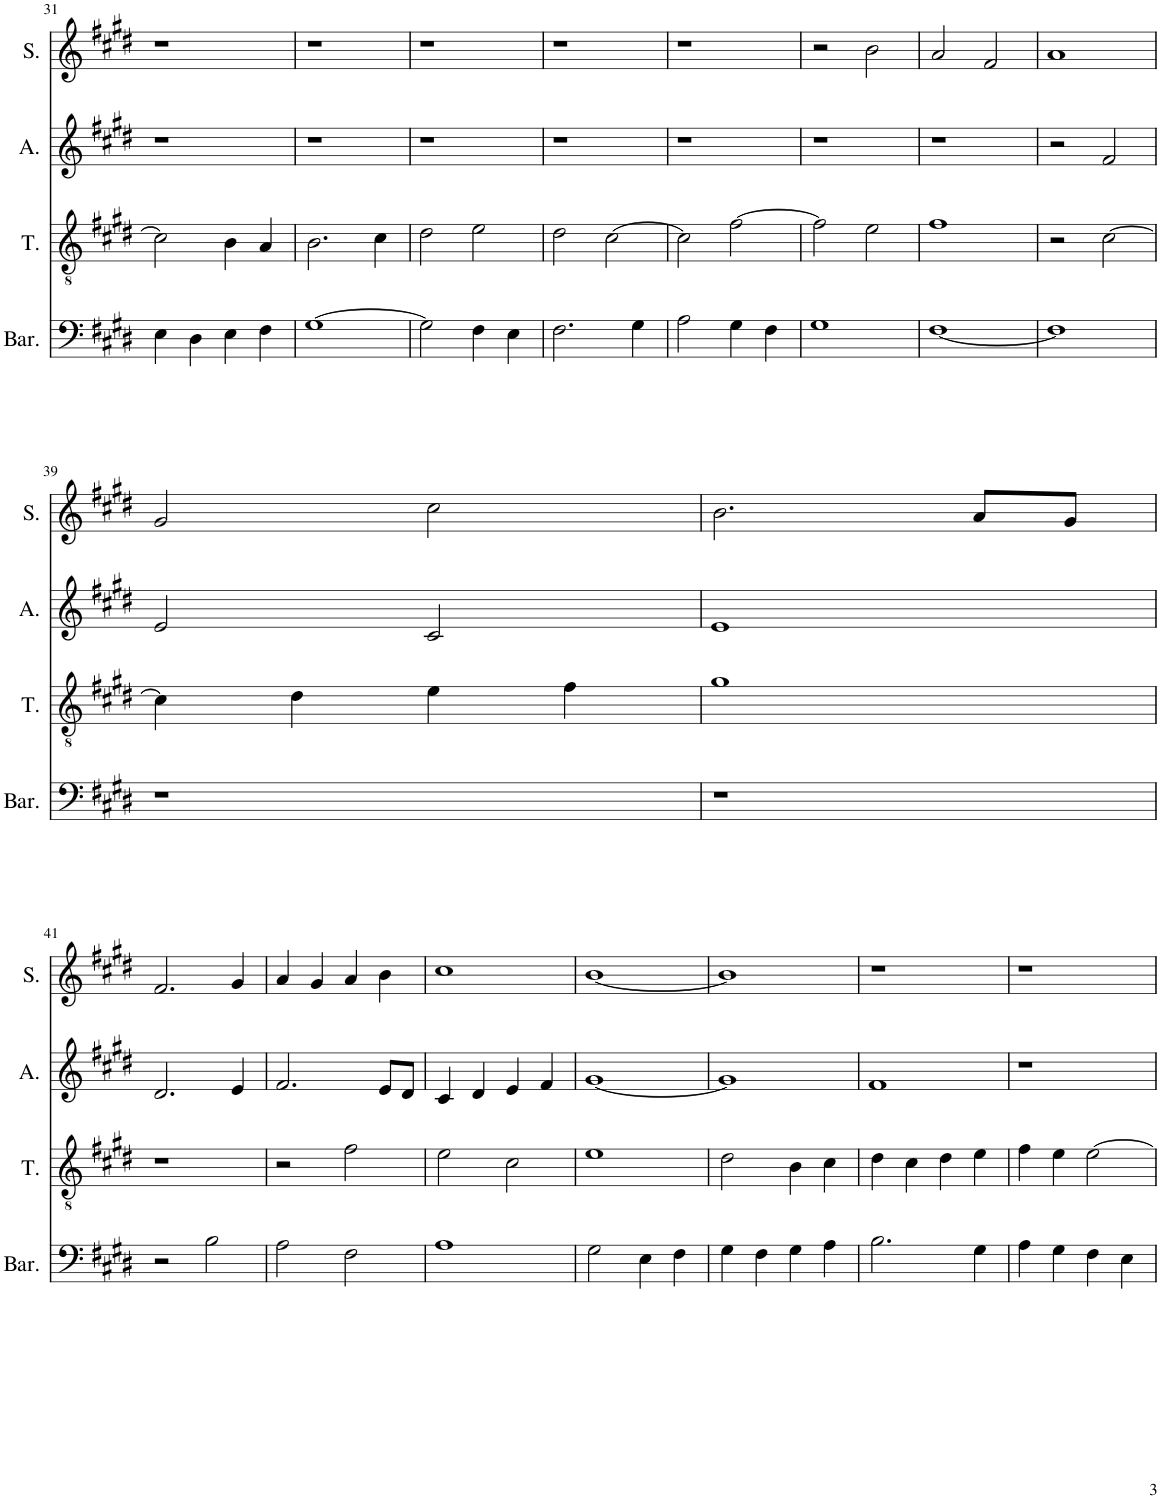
**kern	**kern	**kern	**kern
*part4	*part3	*part2	*part1
*staff4	*staff3	*staff2	*staff1
*I"Baryton	*I"Ténor	*I"Alto	*I"Soprano
*I'Bar.	*I'T.	*I'A.	*I'S.
!!LO:PB:g=z
*clefF4	*clefGv2	*clefG2	*clefG2
*k[f#c#g#d#]	*k[f#c#g#d#]	*k[f#c#g#d#]	*k[f#c#g#d#]
*M2/2	*M2/2	*M2/2	*M2/2
*met(c|)	*met(c|)	*met(c|)	*met(c|)
=31	=31	=31	=31
4E\	2c#\]	1r	1r
4D#\	.	.	.
4E\	4B\	.	.
4F#\	4A/	.	.
=32	=32	=32	=32
[1G#	2.B\	1r	1r
.	4c#\	.	.
=33	=33	=33	=33
2G#\]	2d#\	1r	1r
4F#\	2e\	.	.
4E\	.	.	.
=34	=34	=34	=34
2.F#\	2d#\	1r	1r
.	[2c#\	.	.
4G#\	.	.	.
=35	=35	=35	=35
2A\	2c#\]	1r	1r
4G#\	[2f#\	.	.
4F#\	.	.	.
=36	=36	=36	=36
1G#	2f#\]	1r	2r
.	2e\	.	2b\
=37	=37	=37	=37
[1F#	1f#	1r	2a/
.	.	.	2f#/
=38	=38	=38	=38
1F#]	2r	2r	1a
.	[2c#\	2f#/	.
!!LO:LB:g=z
=39	=39	=39	=39
1r	4c#\]	2e/	2g#/
.	4d#\	.	.
.	4e\	2c#/	2cc#\
.	4f#\	.	.
=40	=40	=40	=40
1r	1g#	1e	2.b\
.	.	.	8a/L
.	.	.	8g#/J
!!LO:LB:g=z
=41	=41	=41	=41
2r	1r	2.d#/	2.f#/
2B\	.	.	.
.	.	4e/	4g#/
=42	=42	=42	=42
2A\	2r	2.f#/	4a/
.	.	.	4g#/
2F#\	2f#\	.	4a/
.	.	8e/L	4b\
.	.	8d#/J	.
=43	=43	=43	=43
1A	2e\	4c#/	1cc#
.	.	4d#/	.
.	2c#\	4e/	.
.	.	4f#/	.
=44	=44	=44	=44
2G#\	1e	[1g#	[1b
4E\	.	.	.
4F#\	.	.	.
=45	=45	=45	=45
4G#\	2d#\	1g#]	1b]
4F#\	.	.	.
4G#\	4B\	.	.
4A\	4c#\	.	.
=46	=46	=46	=46
2.B\	4d#\	1f#	1r
.	4c#\	.	.
.	4d#\	.	.
4G#\	4e\	.	.
=47	=47	=47	=47
4A\	4f#\	1r	1r
4G#\	4e\	.	.
4F#\	[2e\	.	.
4E\	.	.	.
=	=	=	=
*-	*-	*-	*-
